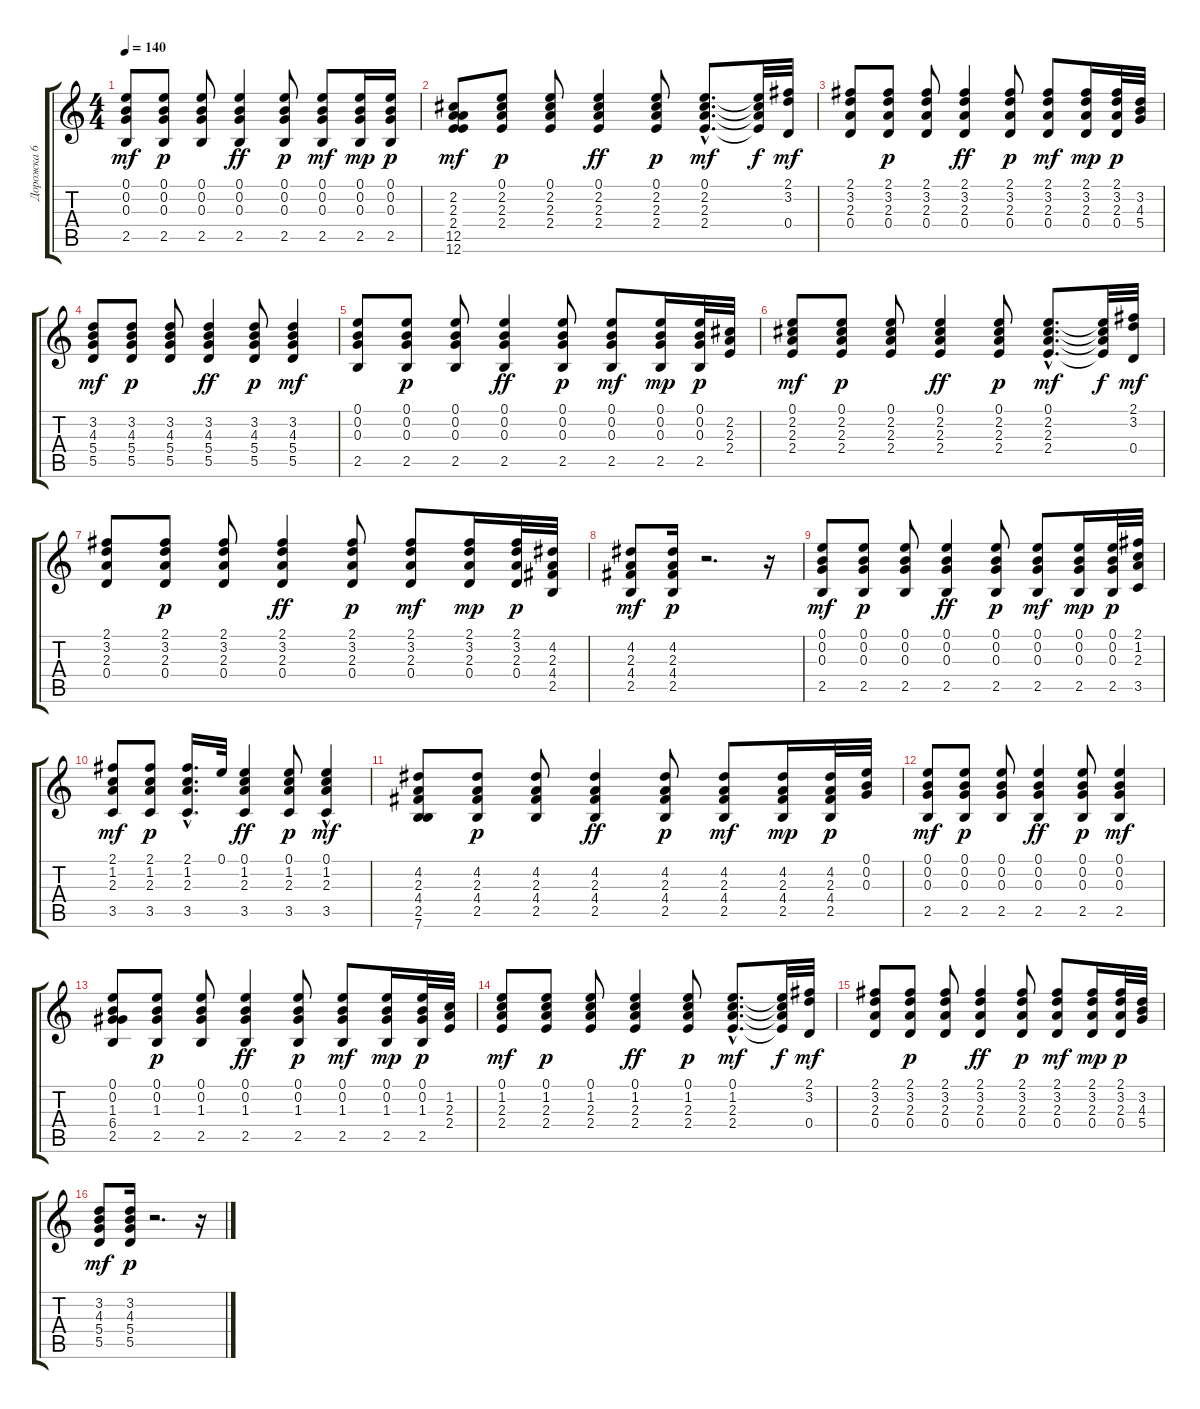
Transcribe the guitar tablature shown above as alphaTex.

\track ("Дорожка 6" "Дорожка 6") {instrument acousticguitarsteel}
\staff {score tabs}
\tuning (E4 B3 G3 D3 A2 E2) {hide}
\ts (4 4)
\tempo 140
\clef g2
\ks c
(0.1 0.2 0.3 2.5).8{dy mf} (0.1 0.2 0.3 2.5).8{dy p} (0.1 0.2 0.3 2.5).8 (0.1 0.2 0.3 2.5).4{dy ff} (0.1 0.2 0.3 2.5).8{dy p} (0.1 0.2 0.3 2.5).8{dy mf} (0.1 0.2 0.3 2.5).16{dy mp} (0.1 0.2 0.3 2.5).16{dy p} |
(2.2 2.3 2.4 12.5 12.6).8{dy mf} (0.1 2.2 2.3 2.4).8{dy p} (0.1 2.2 2.3 2.4).8 (0.1 2.2 2.3 2.4).4{dy ff} (0.1 2.2 2.3 2.4).8{dy p} (0.1{hac} 2.2{hac} 2.3{hac} 2.4{hac}).8{d dy mf} (0.1{t} 2.2{t} 2.3{t} 2.4{t}).32{dy f} (2.1 3.2 0.4).32{dy mf} |
(2.1 3.2 2.3 0.4).8 (2.1 3.2 2.3 0.4).8{dy p} (2.1 3.2 2.3 0.4).8 (2.1 3.2 2.3 0.4).4{dy ff} (2.1 3.2 2.3 0.4).8{dy p} (2.1 3.2 2.3 0.4).8{dy mf} (2.1 3.2 2.3 0.4).16{dy mp} (2.1 3.2 2.3 0.4).32{dy p} (3.2 4.3 5.4).32 |
(3.2 4.3 5.4 5.5).8{dy mf} (3.2 4.3 5.4 5.5).8{dy p} (3.2 4.3 5.4 5.5).8 (3.2 4.3 5.4 5.5).4{dy ff} (3.2 4.3 5.4 5.5).8{dy p} (3.2 4.3 5.4 5.5).4{dy mf} |
(0.1 0.2 0.3 2.5).8 (0.1 0.2 0.3 2.5).8{dy p} (0.1 0.2 0.3 2.5).8 (0.1 0.2 0.3 2.5).4{dy ff} (0.1 0.2 0.3 2.5).8{dy p} (0.1 0.2 0.3 2.5).8{dy mf} (0.1 0.2 0.3 2.5).16{dy mp} (0.1 0.2 0.3 2.5).32{dy p} (2.2 2.3 2.4).32 |
(0.1 2.2 2.3 2.4).8{dy mf} (0.1 2.2 2.3 2.4).8{dy p} (0.1 2.2 2.3 2.4).8 (0.1 2.2 2.3 2.4).4{dy ff} (0.1 2.2 2.3 2.4).8{dy p} (0.1{hac} 2.2{hac} 2.3{hac} 2.4{hac}).8{d dy mf} (0.1{t} 2.2{t} 2.3{t} 2.4{t}).32{dy f} (2.1 3.2 0.4).32{dy mf} |
(2.1 3.2 2.3 0.4).8 (2.1 3.2 2.3 0.4).8{dy p} (2.1 3.2 2.3 0.4).8 (2.1 3.2 2.3 0.4).4{dy ff} (2.1 3.2 2.3 0.4).8{dy p} (2.1 3.2 2.3 0.4).8{dy mf} (2.1 3.2 2.3 0.4).16{dy mp} (2.1 3.2 2.3 0.4).32{dy p} (4.2 2.3 4.4 2.5).32 |
(4.2 2.3 4.4 2.5).8{dy mf} (4.2 2.3 4.4 2.5).16{dy p} r.2{d} r.16 |
(0.1 0.2 0.3 2.5).8{dy mf} (0.1 0.2 0.3 2.5).8{dy p} (0.1 0.2 0.3 2.5).8 (0.1 0.2 0.3 2.5).4{dy ff} (0.1 0.2 0.3 2.5).8{dy p} (0.1 0.2 0.3 2.5).8{dy mf} (0.1 0.2 0.3 2.5).16{dy mp} (0.1 0.2 0.3 2.5).32{dy p} (2.1 1.2 2.3 3.5).32 |
(2.1 1.2 2.3 3.5).8{dy mf} (2.1 1.2 2.3 3.5).8{dy p} (2.1{hac} 1.2 2.3 3.5).16{d} 0.1.32 (0.1 1.2 2.3 3.5).4{dy ff} (0.1 1.2 2.3 3.5).8{dy p} (0.1{hac} 1.2{hac} 2.3{hac} 3.5).4{dy mf} |
(4.2 2.3 4.4 2.5 7.6).8 (4.2 2.3 4.4 2.5).8{dy p} (4.2 2.3 4.4 2.5).8 (4.2 2.3 4.4 2.5).4{dy ff} (4.2 2.3 4.4 2.5).8{dy p} (4.2 2.3 4.4 2.5).8{dy mf} (4.2 2.3 4.4 2.5).16{dy mp} (4.2 2.3 4.4 2.5).32{dy p} (0.1 0.2 0.3).32 |
(0.1 0.2 0.3 2.5).8{dy mf} (0.1 0.2 0.3 2.5).8{dy p} (0.1 0.2 0.3 2.5).8 (0.1 0.2 0.3 2.5).4{dy ff} (0.1 0.2 0.3 2.5).8{dy p} (0.1 0.2 0.3 2.5).4{dy mf} |
(0.1 0.2 1.3 6.4 2.5).8 (0.1 0.2 1.3 2.5).8{dy p} (0.1 0.2 1.3 2.5).8 (0.1 0.2 1.3 2.5).4{dy ff} (0.1 0.2 1.3 2.5).8{dy p} (0.1 0.2 1.3 2.5).8{dy mf} (0.1 0.2 1.3 2.5).16{dy mp} (0.1 0.2 1.3 2.5).32{dy p} (1.2 2.3 2.4).32 |
(0.1 1.2 2.3 2.4).8{dy mf} (0.1 1.2 2.3 2.4).8{dy p} (0.1 1.2 2.3 2.4).8 (0.1 1.2 2.3 2.4).4{dy ff} (0.1 1.2 2.3 2.4).8{dy p} (0.1{hac} 1.2{hac} 2.3{hac} 2.4{hac}).8{d dy mf} (0.1{t} 1.2{t} 2.3{t} 2.4{t}).32{dy f} (2.1 3.2 0.4).32{dy mf} |
(2.1 3.2 2.3 0.4).8 (2.1 3.2 2.3 0.4).8{dy p} (2.1 3.2 2.3 0.4).8 (2.1 3.2 2.3 0.4).4{dy ff} (2.1 3.2 2.3 0.4).8{dy p} (2.1 3.2 2.3 0.4).8{dy mf} (2.1 3.2 2.3 0.4).16{dy mp} (2.1 3.2 2.3 0.4).32{dy p} (3.2 4.3 5.4).32 |
(3.2 4.3 5.4 5.5).8{dy mf} (3.2 4.3 5.4 5.5).16{dy p} r.2{d} r.16
